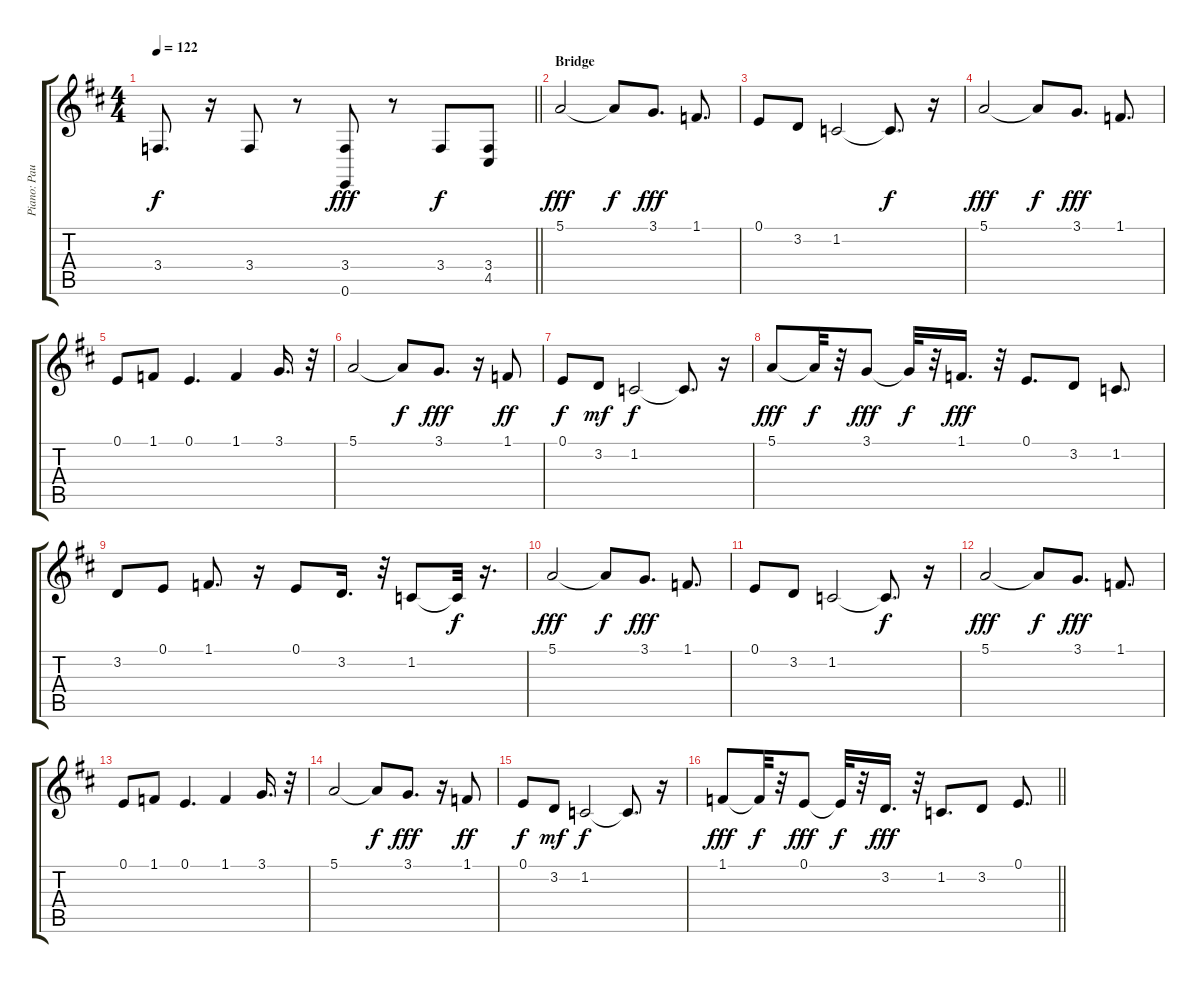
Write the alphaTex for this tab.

\track ("Piano: Paul Rodgers" "Piano: Pau") {instrument electricgrandpiano}
\staff {score tabs}
\tuning (E4 B3 G3 D3 A2 E2) {hide}
\ts (4 4)
\tempo 122
\clef g2
\barLineRight lightlight
\ks d
3.4{t}.8{d dy f} r.16 3.4.8 r.8 (3.4 0.6).8{dy fff} r.8 3.4.8{dy f} (3.4 4.5).8 |
\section ("" "Bridge")
5.1.2{dy fff volume 14 balance 5} 5.1{t}.8{dy f} 3.1.8{d dy fff volume 14} 1.1.8{d} |
0.1.8 3.2.8 1.2.2 1.2{t}.8{d dy f} r.16 |
5.1.2{dy fff} 5.1{t}.8{dy f} 3.1.8{d dy fff volume 15} 1.1.8{d} |
0.1.8 1.1.8 0.1.4{d} 1.1.4 3.1.16{d} r.32 |
5.1.2 5.1{t}.8{dy f} 3.1.8{d dy fff} r.16 1.1.8{dy ff} |
0.1.8{dy f} 3.2.8{dy mf} 1.2.2{dy f} 1.2{t}.8{d} r.16 |
5.1.8{dy fff} 5.1{t}.32{dy f} r.32 3.1.8{dy fff} 3.1{t}.32{dy f} r.32 1.1.16{d dy fff} r.32 0.1.8{d} 3.2.8 1.2.8{d} |
3.2.8 0.1.8 1.1.8{d} r.16 0.1.8 3.2.16{d} r.32 1.2.8 1.2{t}.32{dy f} r.16{d} |
5.1.2{dy fff} 5.1{t}.8{dy f} 3.1.8{d dy fff} 1.1.8{d} |
0.1.8 3.2.8 1.2.2 1.2{t}.8{d dy f} r.16 |
5.1.2{dy fff} 5.1{t}.8{dy f} 3.1.8{d dy fff} 1.1.8{d} |
0.1.8 1.1.8 0.1.4{d} 1.1.4 3.1.16{d} r.32 |
5.1.2 5.1{t}.8{dy f} 3.1.8{d dy fff} r.16 1.1.8{dy ff} |
0.1.8{dy f} 3.2.8{dy mf} 1.2.2{dy f} 1.2{t}.8{d} r.16 |
\barLineRight lightlight
1.1.8{dy fff} 1.1{t}.32{dy f} r.32 0.1.8{dy fff} 0.1{t}.32{dy f} r.32 3.2.16{d dy fff} r.32 1.2.8{d} 3.2.8 0.1.8{d}
